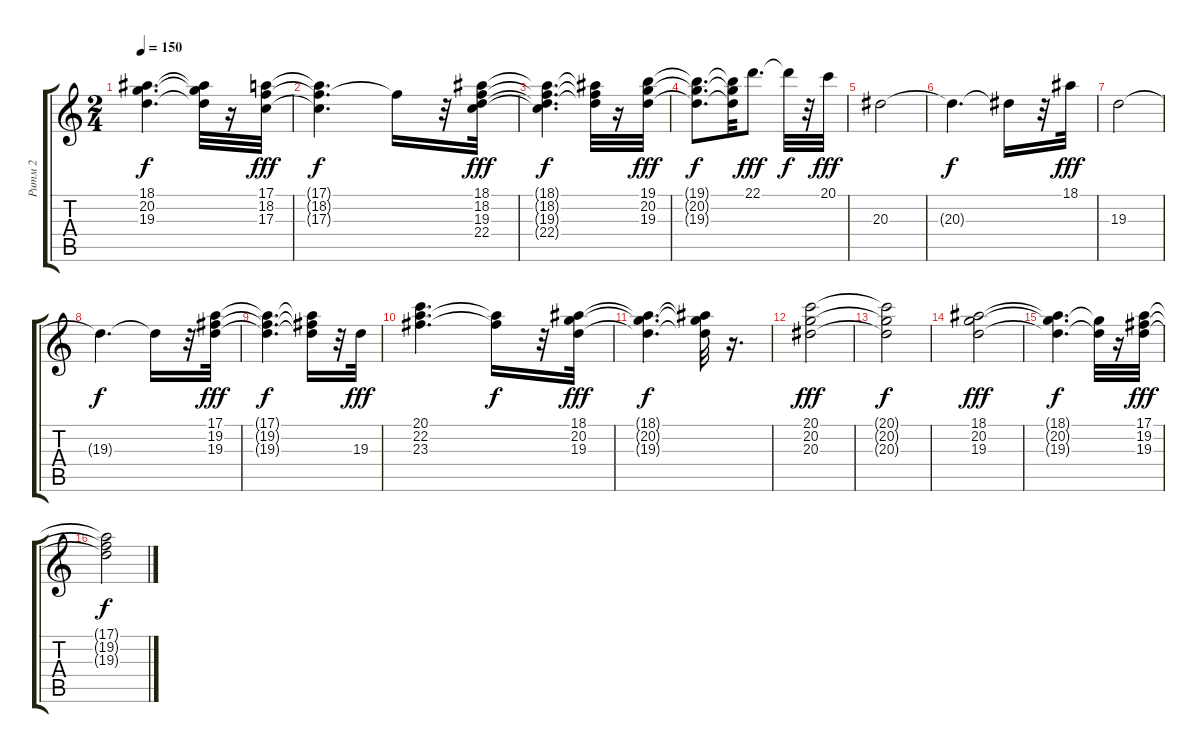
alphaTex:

\track ("Ритм 2" "Ритм 2") {instrument synthstrings1}
\staff {score tabs}
\tuning (E4 B3 G3 D3 A2 E2) {hide}
\ts (2 4)
\tempo 150
\clef g2
\ks c
(18.1{t} 20.2{t} 19.3{t}).4{d dy f} (18.1{t} 20.2{t} 19.3{t}).32 r.16 (17.1 18.2 17.3).32{dy fff} |
(17.1{t} 18.2{t} 17.3{t}).4{d dy f} 18.2{t}.16 r.32 (18.1 18.2 19.3 22.4).32{dy fff} |
(18.1{t} 18.2{t} 19.3{t} 22.4{t}).4{d dy f} (18.1{t} 18.2{t} 19.3{t}).32 r.16 (19.1 20.2 19.3).32{dy fff} |
(19.1{t} 20.2{t} 19.3{t}).8{d dy f} (19.1{t} 20.2{t} 19.3{t}).32 22.1.8{d dy fff} 22.1{t}.32{dy f} r.32 20.1.32{dy fff} |
20.3.2 |
20.3{t}.4{d dy f} 20.3{t}.16 r.32 18.1.32{dy fff} |
19.3.2 |
19.3{t}.4{d dy f} 19.3{t}.16 r.32 (17.1 19.2 19.3).32{dy fff} |
(17.1{t} 19.2{t} 19.3{t}).4{d dy f} (17.1{t} 19.2{t} 19.3{t}).16 r.32 19.3.32{dy fff} |
(20.1 22.2 23.3).4{d} (22.2{t} 23.3{t}).16{dy f} r.32 (18.1 20.2 19.3).32{dy fff} |
(18.1{t} 20.2{t} 19.3{t}).4{d dy f} (18.1{t} 20.2{t} 19.3{t}).32 r.16{d} |
(20.1 20.2 20.3).2{dy fff} |
(20.1{t} 20.2{t} 20.3{t}).2{dy f} |
(18.1 20.2 19.3).2{dy fff} |
(18.1{t} 20.2{t} 19.3{t}).4{d dy f} (20.2{t} 19.3{t}).32 r.16 (17.1 19.2 19.3).32{dy fff} |
(17.1{t} 19.2{t} 19.3{t}).2{dy f}
